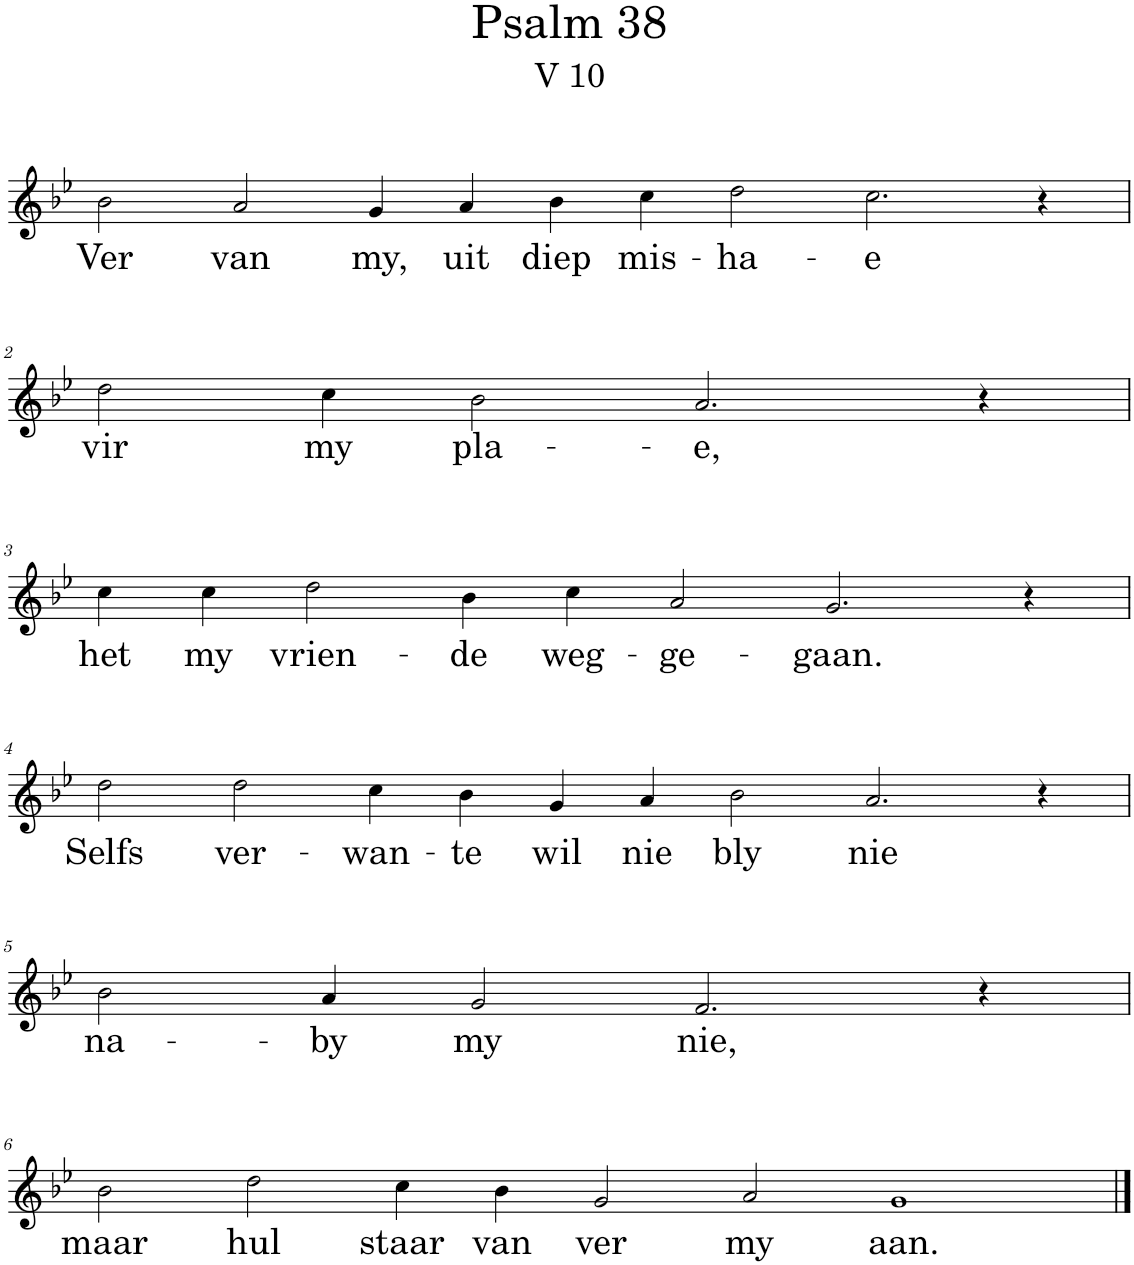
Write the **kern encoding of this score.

**kern	**text
*part1	*part1
*staff1	*staff1
*I"Pipe Organ	*
*I'Org.	*
*clefG2	*
*k[b-e-]	*
*M14/4	*
=1	=1
!	!LO:LY:b
2b-\	Ver
!	!LO:LY:b
2a/	van
!	!LO:LY:b
4g/	my,
!	!LO:LY:b
4a/	uit
!	!LO:LY:b
4b-\	diep
!	!LO:LY:b
4cc\	mis-
!	!LO:LY:b
2dd\	-ha-
!	!LO:LY:b
2.cc\	-e
4r	.
!!LO:LB:g=z
=2	=2
*M9/4	*
!	!LO:LY:b
2dd\	vir
!	!LO:LY:b
4cc\	my
!	!LO:LY:b
2b-\	pla-
!	!LO:LY:b
2.a/	-e,
4r	.
!!LO:LB:g=z
=3	=3
*M12/4	*
!	!LO:LY:b
4cc\	het
!	!LO:LY:b
4cc\	my
!	!LO:LY:b
2dd\	vrien-
!	!LO:LY:b
4b-\	-de
!	!LO:LY:b
4cc\	weg-
!	!LO:LY:b
2a/	-ge-
!	!LO:LY:b
2.g/	-gaan.
4r	.
!!LO:LB:g=z
=4	=4
*M14/4	*
!	!LO:LY:b
2dd\	Selfs
!	!LO:LY:b
2dd\	ver-
!	!LO:LY:b
4cc\	-wan-
!	!LO:LY:b
4b-\	-te
!	!LO:LY:b
4g/	wil
!	!LO:LY:b
4a/	nie
!	!LO:LY:b
2b-\	bly
!	!LO:LY:b
2.a/	nie
4r	.
!!LO:LB:g=z
=5	=5
*M9/4	*
!	!LO:LY:b
2b-\	na-
!	!LO:LY:b
4a/	-by
!	!LO:LY:b
2g/	my
!	!LO:LY:b
2.f/	nie,
4r	.
!!LO:LB:g=z
=6	=6
*M14/4	*
!	!LO:LY:b
2b-\	maar
!	!LO:LY:b
2dd\	hul
!	!LO:LY:b
4cc\	staar
!	!LO:LY:b
4b-\	van
!	!LO:LY:b
2g/	ver
!	!LO:LY:b
2a/	my
!	!LO:LY:b
1g	aan.
==	==
*-	*-
